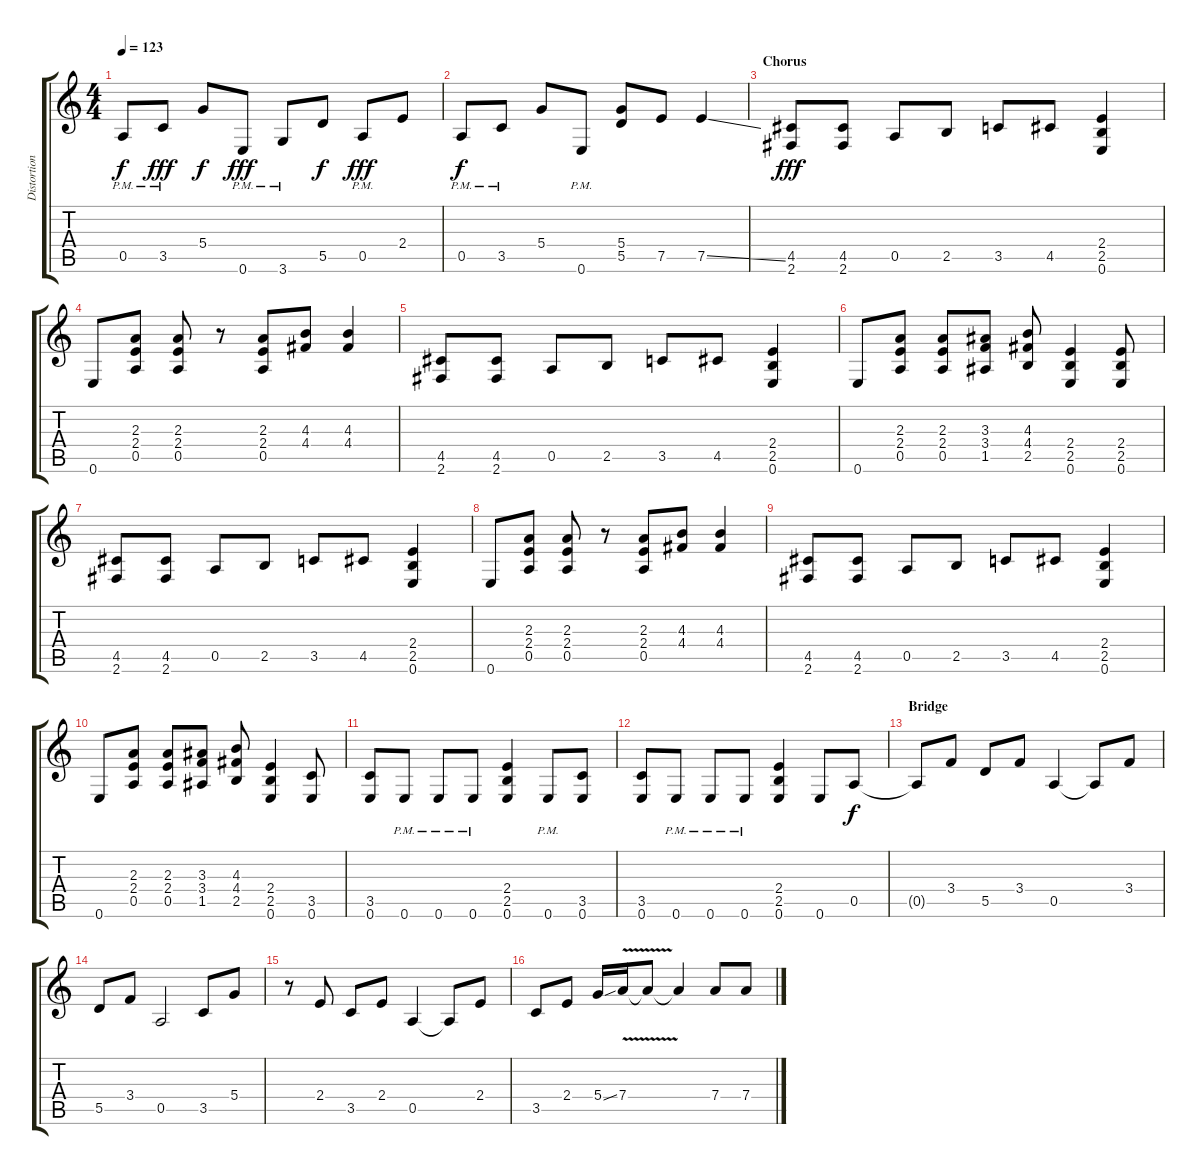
\track ("Distortion guitar 1" "Distortion") {instrument distortionguitar}
\staff {score tabs}
\tuning (E4 B3 G3 D3 A2 E2) {hide}
\ts (4 4)
\tempo 123
\clef g2
\ks c
0.5{pm}.8{dy f} 3.5{pm}.8{dy fff} 5.4.8{dy f} 0.6{pm}.8{dy fff} 3.6{pm}.8 5.5.8{dy f} 0.5{pm}.8{dy fff} 2.4.8 |
0.5{pm}.8{dy f} 3.5{pm}.8 5.4.8 0.6{pm}.8 (5.4 5.5).8 7.5.8 7.5{ss}.4 |
\section ("" "Chorus")
(4.5 2.6).8{dy fff} (4.5 2.6).8 0.5.8 2.5.8 3.5.8 4.5.8 (2.4 2.5 0.6).4 |
0.6.8 (2.3 2.4 0.5).8 (2.3 2.4 0.5).8 r.8 (2.3 2.4 0.5).8 (4.3 4.4).8 (4.3 4.4).4 |
(4.5 2.6).8 (4.5 2.6).8 0.5.8 2.5.8 3.5.8 4.5.8 (2.4 2.5 0.6).4 |
0.6.8 (2.3 2.4 0.5).8 (2.3 2.4 0.5).8 (3.3 3.4 1.5).8 (4.3 4.4 2.5).8 (2.4 2.5 0.6).4 (2.4 2.5 0.6).8 |
(4.5 2.6).8 (4.5 2.6).8 0.5.8 2.5.8 3.5.8 4.5.8 (2.4 2.5 0.6).4 |
0.6.8 (2.3 2.4 0.5).8 (2.3 2.4 0.5).8 r.8 (2.3 2.4 0.5).8 (4.3 4.4).8 (4.3 4.4).4 |
(4.5 2.6).8 (4.5 2.6).8 0.5.8 2.5.8 3.5.8 4.5.8 (2.4 2.5 0.6).4 |
0.6.8 (2.3 2.4 0.5).8 (2.3 2.4 0.5).8 (3.3 3.4 1.5).8 (4.3 4.4 2.5).8 (2.4 2.5 0.6).4 (3.5 0.6).8 |
(3.5 0.6).8 0.6{pm}.8 0.6{pm}.8 0.6{pm}.8 (2.4 2.5 0.6).4 0.6{pm}.8 (3.5 0.6).8 |
(3.5 0.6).8 0.6{pm}.8 0.6{pm}.8 0.6{pm}.8 (2.4 2.5 0.6).4 0.6.8 0.5.8{dy f} |
\section ("" "Bridge ")
0.5{t}.8 3.4.8 5.5.8 3.4.8 0.5.4 0.5{t}.8 3.4.8 |
5.5.8 3.4.8 0.5.2 3.5.8 5.4.8 |
r.8 2.4.8 3.5.8 2.4.8 0.5.4 0.5{t}.8 2.4.8 |
3.5.8 2.4.8 5.4{ss}.16 7.4{v}.16 7.4{t}.8 7.4{t}.4 7.4.8 7.4.8
